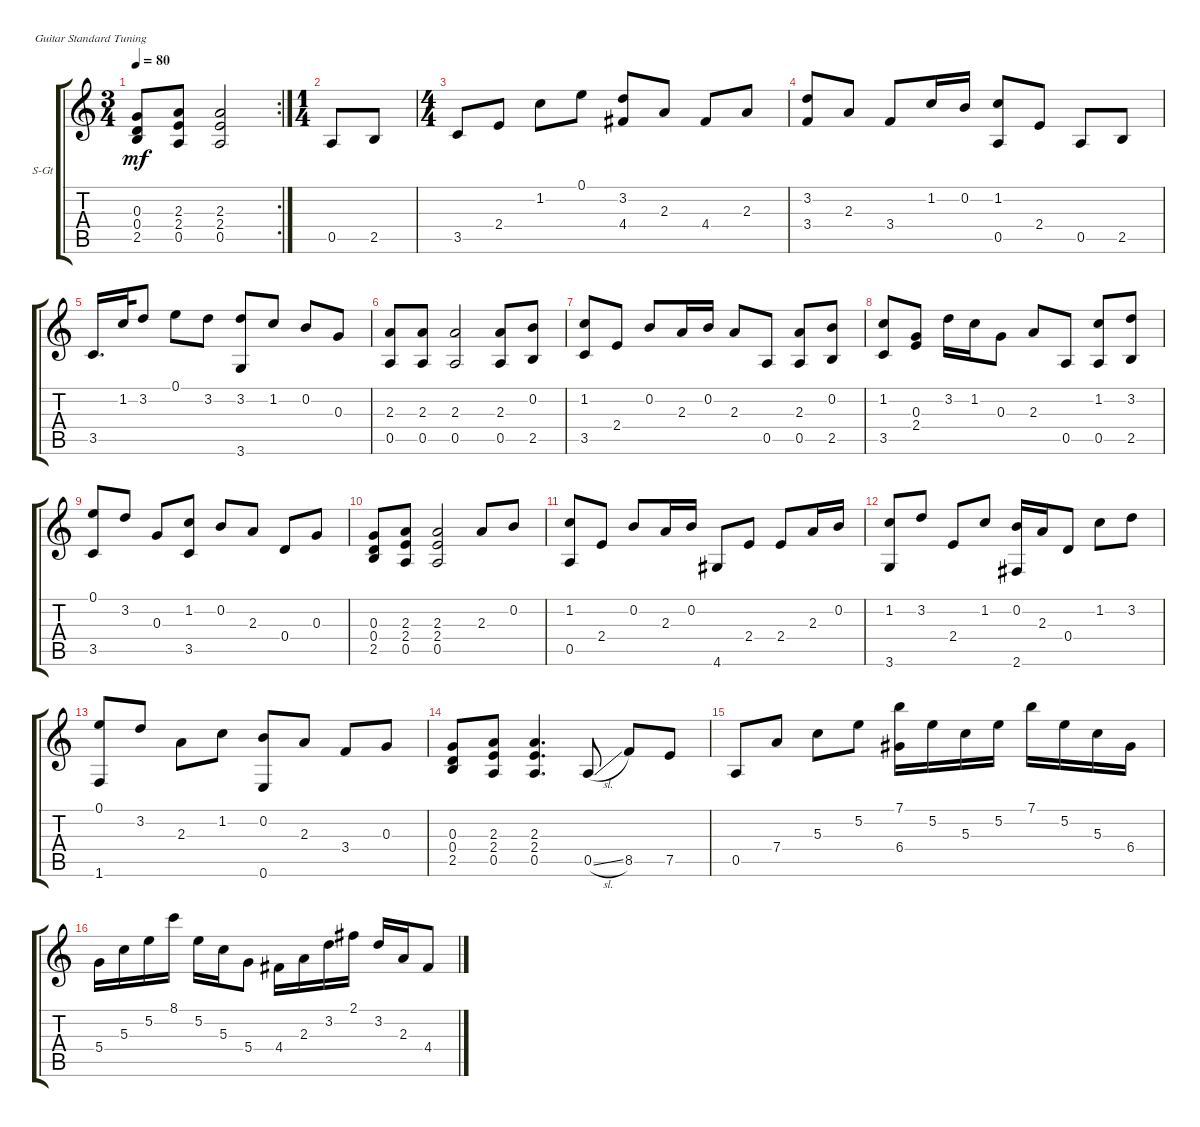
\defaultSystemsLayout 4
\bracketExtendMode groupsimilarinstruments
\firstSystemTrackNameOrientation horizontal
\otherSystemsTrackNameOrientation horizontal
\track ("Steel Guitar" "S-Gt") {instrument acousticguitarsteel}
\staff {score tabs}
\tuning (E4 B3 G3 D3 A2 E2)
\rc 2
\ts (3 4)
\tempo 80
\clef g2
\scale
0.960908
\ks c
(2.5 0.4 0.3).8{dy mf} (0.5 2.4 2.3).8 (0.5 2.4 2.3).2 |
\ts (1 4)
\scale
0.960908 0.5.8 2.5.8 |
\ts (4 4)
\scale
1.13871 3.5.8 2.4.8 1.2.8 0.1.8 (4.4 3.2).8 2.3.8 4.4.8 2.3.8 |
\scale
0.930643 (3.4 3.2).8 2.3.8 3.4.8 1.2.16 0.2.16 (1.2 0.5).8 2.4.8 0.5.8 2.5.8 |
\scale
0.930643 3.5.16{d} 1.2.32 3.2.8 0.1.8 3.2.8 (3.2 3.6).8 1.2.8 0.2.8 0.3.8 |
\scale
1.07818 (0.5 2.3).8 (0.5 2.3).8 (0.5 2.3).2 (0.5 2.3).8 (2.5 0.2).8 |
\scale
0.960908 (3.5 1.2).8 2.4.8 0.2.8 2.3.16 0.2.16 2.3.8 0.5.8 (0.5 2.3).8 (2.5 0.2).8 |
\scale
0.960908 (3.5 1.2).8 (2.4 0.3).8 3.2.16 1.2.16 0.3.8 2.3.8 0.5.8 (0.5 1.2).8 (3.2 2.5).8 |
\scale
1.07818 (3.5 0.1).8 3.2.8 0.3.8 (3.5 1.2).8 0.2.8 2.3.8 0.4.8 0.3.8 |
\scale
0.960908 (2.5 0.4 0.3).8 (0.5 2.4 2.3).8 (0.5 2.4 2.3).2 2.3.8 0.2.8 |
\scale
0.960908 (1.2 0.5).8 2.4.8 0.2.8 2.3.16 0.2.16 4.6.8 2.4.8 2.4.8 2.3.16 0.2.16 |
\scale
1.07818 (1.2 3.6).8 3.2.8 2.4.8 1.2.8 (2.6 0.2).16 2.3.16 0.4.8 1.2.8 3.2.8 |
\scale
0.960908 (1.6 0.1).8 3.2.8 2.3.8 1.2.8 (0.6 0.2).8 2.3.8 3.4.8 0.3.8 |
\scale
0.960908 (2.5 0.4 0.3).8 (0.5 2.4 2.3).8 (0.5 2.4 2.3).4{d} 0.5{sl}.8 8.5.8 7.5.8 |
\scale
1.07818 0.5.8 7.4.8 5.3.8 5.2.8 (6.4 7.1).16 5.2.16 5.3.16 5.2.16 7.1.16 5.2.16 5.3.16 6.4.16 |
\scale
0.960908 5.4.16 5.3.16 5.2.16 8.1.16 5.2.16 5.3.16 5.4.8 4.4.16 2.3.16 3.2.16 2.1.16 3.2.16 2.3.16 4.4.8
